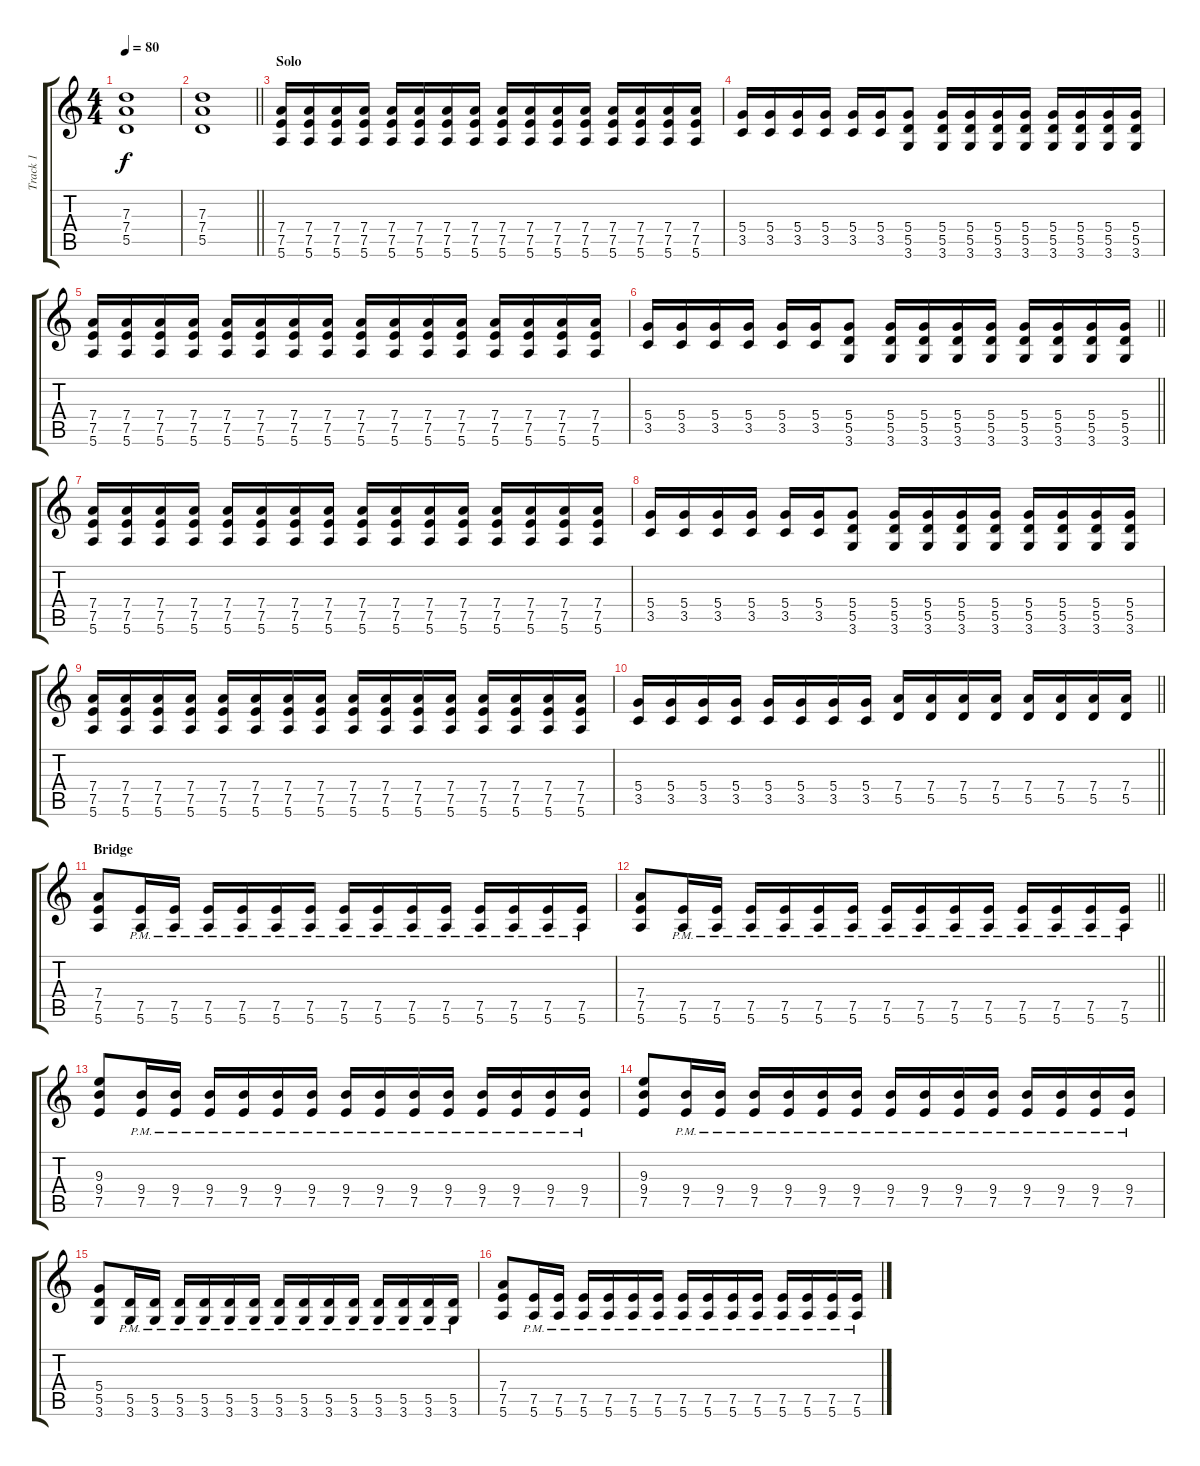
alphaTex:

\track ("Track 1" "Track 1") {instrument overdrivenguitar}
\staff {score tabs}
\tuning (E4 B3 G3 D3 A2 E2) {hide}
\ts (4 4)
\tempo 80
\clef g2
\ks c
(7.3 7.4 5.5).1{dy f} |
\barLineRight lightlight
(7.3 7.4 5.5).1 |
\section ("" "Solo")
(7.4 7.5 5.6).16 (7.4 7.5 5.6).16 (7.4 7.5 5.6).16 (7.4 7.5 5.6).16 (7.4 7.5 5.6).16 (7.4 7.5 5.6).16 (7.4 7.5 5.6).16 (7.4 7.5 5.6).16 (7.4 7.5 5.6).16 (7.4 7.5 5.6).16 (7.4 7.5 5.6).16 (7.4 7.5 5.6).16 (7.4 7.5 5.6).16 (7.4 7.5 5.6).16 (7.4 7.5 5.6).16 (7.4 7.5 5.6).16 |
(5.4 3.5).16 (5.4 3.5).16 (5.4 3.5).16 (5.4 3.5).16 (5.4 3.5).16 (5.4 3.5).16 (5.4 5.5 3.6).8 (5.4 5.5 3.6).16 (5.4 5.5 3.6).16 (5.4 5.5 3.6).16 (5.4 5.5 3.6).16 (5.4 5.5 3.6).16 (5.4 5.5 3.6).16 (5.4 5.5 3.6).16 (5.4 5.5 3.6).16 |
(7.4 7.5 5.6).16 (7.4 7.5 5.6).16 (7.4 7.5 5.6).16 (7.4 7.5 5.6).16 (7.4 7.5 5.6).16 (7.4 7.5 5.6).16 (7.4 7.5 5.6).16 (7.4 7.5 5.6).16 (7.4 7.5 5.6).16 (7.4 7.5 5.6).16 (7.4 7.5 5.6).16 (7.4 7.5 5.6).16 (7.4 7.5 5.6).16 (7.4 7.5 5.6).16 (7.4 7.5 5.6).16 (7.4 7.5 5.6).16 |
\barLineRight lightlight
(5.4 3.5).16 (5.4 3.5).16 (5.4 3.5).16 (5.4 3.5).16 (5.4 3.5).16 (5.4 3.5).16 (5.4 5.5 3.6).8 (5.4 5.5 3.6).16 (5.4 5.5 3.6).16 (5.4 5.5 3.6).16 (5.4 5.5 3.6).16 (5.4 5.5 3.6).16 (5.4 5.5 3.6).16 (5.4 5.5 3.6).16 (5.4 5.5 3.6).16 |
(7.4 7.5 5.6).16 (7.4 7.5 5.6).16 (7.4 7.5 5.6).16 (7.4 7.5 5.6).16 (7.4 7.5 5.6).16 (7.4 7.5 5.6).16 (7.4 7.5 5.6).16 (7.4 7.5 5.6).16 (7.4 7.5 5.6).16 (7.4 7.5 5.6).16 (7.4 7.5 5.6).16 (7.4 7.5 5.6).16 (7.4 7.5 5.6).16 (7.4 7.5 5.6).16 (7.4 7.5 5.6).16 (7.4 7.5 5.6).16 |
(5.4 3.5).16 (5.4 3.5).16 (5.4 3.5).16 (5.4 3.5).16 (5.4 3.5).16 (5.4 3.5).16 (5.4 5.5 3.6).8 (5.4 5.5 3.6).16 (5.4 5.5 3.6).16 (5.4 5.5 3.6).16 (5.4 5.5 3.6).16 (5.4 5.5 3.6).16 (5.4 5.5 3.6).16 (5.4 5.5 3.6).16 (5.4 5.5 3.6).16 |
(7.4 7.5 5.6).16 (7.4 7.5 5.6).16 (7.4 7.5 5.6).16 (7.4 7.5 5.6).16 (7.4 7.5 5.6).16 (7.4 7.5 5.6).16 (7.4 7.5 5.6).16 (7.4 7.5 5.6).16 (7.4 7.5 5.6).16 (7.4 7.5 5.6).16 (7.4 7.5 5.6).16 (7.4 7.5 5.6).16 (7.4 7.5 5.6).16 (7.4 7.5 5.6).16 (7.4 7.5 5.6).16 (7.4 7.5 5.6).16 |
\barLineRight lightlight
(5.4 3.5).16 (5.4 3.5).16 (5.4 3.5).16 (5.4 3.5).16 (5.4 3.5).16 (5.4 3.5).16 (5.4 3.5).16 (5.4 3.5).16 (7.4 5.5).16 (7.4 5.5).16 (7.4 5.5).16 (7.4 5.5).16 (7.4 5.5).16 (7.4 5.5).16 (7.4 5.5).16 (7.4 5.5).16 |
\section ("" "Bridge")
(7.4 7.5 5.6).8 (7.5{pm} 5.6{pm}).16 (7.5{pm} 5.6{pm}).16 (7.5{pm} 5.6{pm}).16 (7.5{pm} 5.6{pm}).16 (7.5{pm} 5.6{pm}).16 (7.5{pm} 5.6{pm}).16 (7.5{pm} 5.6{pm}).16 (7.5{pm} 5.6{pm}).16 (7.5{pm} 5.6{pm}).16 (7.5{pm} 5.6{pm}).16 (7.5{pm} 5.6{pm}).16 (7.5{pm} 5.6{pm}).16 (7.5{pm} 5.6{pm}).16 (7.5{pm} 5.6{pm}).16 |
\barLineRight lightlight
(7.4 7.5 5.6).8 (7.5{pm} 5.6{pm}).16 (7.5{pm} 5.6{pm}).16 (7.5{pm} 5.6{pm}).16 (7.5{pm} 5.6{pm}).16 (7.5{pm} 5.6{pm}).16 (7.5{pm} 5.6{pm}).16 (7.5{pm} 5.6{pm}).16 (7.5{pm} 5.6{pm}).16 (7.5{pm} 5.6{pm}).16 (7.5{pm} 5.6{pm}).16 (7.5{pm} 5.6{pm}).16 (7.5{pm} 5.6{pm}).16 (7.5{pm} 5.6{pm}).16 (7.5{pm} 5.6{pm}).16 |
(9.3 9.4 7.5).8 (9.4{pm} 7.5{pm}).16 (9.4{pm} 7.5{pm}).16 (9.4{pm} 7.5{pm}).16 (9.4{pm} 7.5{pm}).16 (9.4{pm} 7.5{pm}).16 (9.4{pm} 7.5{pm}).16 (9.4{pm} 7.5{pm}).16 (9.4{pm} 7.5{pm}).16 (9.4{pm} 7.5{pm}).16 (9.4{pm} 7.5{pm}).16 (9.4{pm} 7.5{pm}).16 (9.4{pm} 7.5{pm}).16 (9.4{pm} 7.5{pm}).16 (9.4{pm} 7.5{pm}).16 |
(9.3 9.4 7.5).8 (9.4{pm} 7.5{pm}).16 (9.4{pm} 7.5{pm}).16 (9.4{pm} 7.5{pm}).16 (9.4{pm} 7.5{pm}).16 (9.4{pm} 7.5{pm}).16 (9.4{pm} 7.5{pm}).16 (9.4{pm} 7.5{pm}).16 (9.4{pm} 7.5{pm}).16 (9.4{pm} 7.5{pm}).16 (9.4{pm} 7.5{pm}).16 (9.4{pm} 7.5{pm}).16 (9.4{pm} 7.5{pm}).16 (9.4{pm} 7.5{pm}).16 (9.4{pm} 7.5{pm}).16 |
(5.4 5.5 3.6).8 (5.5{pm} 3.6{pm}).16 (5.5{pm} 3.6{pm}).16 (5.5{pm} 3.6{pm}).16 (5.5{pm} 3.6{pm}).16 (5.5{pm} 3.6{pm}).16 (5.5{pm} 3.6{pm}).16 (5.5{pm} 3.6{pm}).16 (5.5{pm} 3.6{pm}).16 (5.5{pm} 3.6{pm}).16 (5.5{pm} 3.6{pm}).16 (5.5{pm} 3.6{pm}).16 (5.5{pm} 3.6{pm}).16 (5.5{pm} 3.6{pm}).16 (5.5{pm} 3.6{pm}).16 |
(7.4 7.5 5.6).8 (7.5{pm} 5.6{pm}).16 (7.5{pm} 5.6{pm}).16 (7.5{pm} 5.6{pm}).16 (7.5{pm} 5.6{pm}).16 (7.5{pm} 5.6{pm}).16 (7.5{pm} 5.6{pm}).16 (7.5{pm} 5.6{pm}).16 (7.5{pm} 5.6{pm}).16 (7.5{pm} 5.6{pm}).16 (7.5{pm} 5.6{pm}).16 (7.5{pm} 5.6{pm}).16 (7.5{pm} 5.6{pm}).16 (7.5{pm} 5.6{pm}).16 (7.5{pm} 5.6{pm}).16
